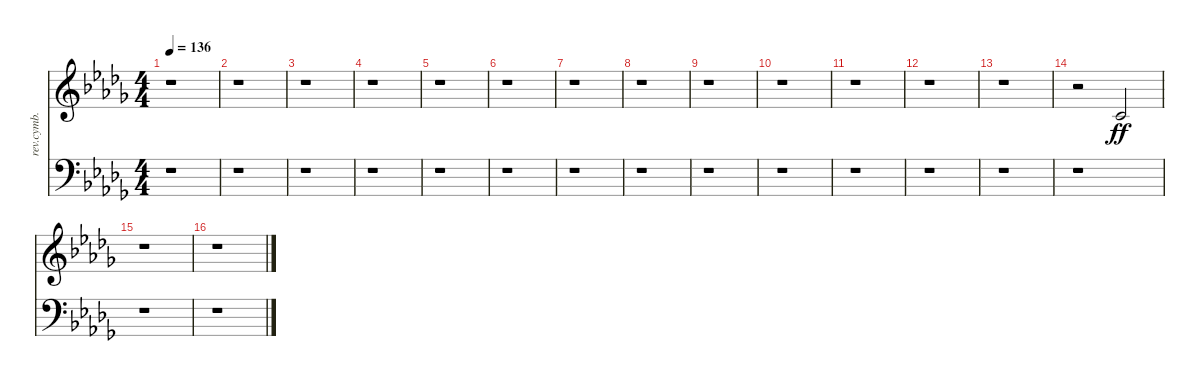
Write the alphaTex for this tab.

\bracketExtendMode nobrackets
\track ("Reverse Cymbal" "rev.cymb.") {instrument reversecymbal}
\staff {score}
\tuning (E4 B3 G3 D3 A2 E2)
\displaytranspose -12
\ts (4 4)
\tempo 136
\clef g2
\ks db
r.1{dy ff beam Down} |
r.1{beam Down} |
r.1{beam Down} |
r.1{beam Down} |
r.1{beam Down} |
r.1{beam Down} |
r.1{beam Down} |
r.1{beam Down} |
r.1{beam Down} |
r.1{beam Down} |
r.1{beam Down} |
r.1{beam Down} |
r.1{beam Down} |
r.2{beam Down} 8.1{acc forcenatural}.2{beam Up} |
r.1{beam Down} |
r.1{beam Down}
\staff {score}
\tuning (G2 D2 A1 E1 B0)
\clef f4
\ottava regular
\simile none
\ks db
r.1{dy mf beam Down} |
r.1{beam Down} |
r.1{beam Down} |
r.1{beam Down} |
r.1{beam Down} |
r.1{beam Down} |
r.1{beam Down} |
r.1{beam Down} |
r.1{beam Down} |
r.1{beam Down} |
r.1{beam Down} |
r.1{beam Down} |
r.1{beam Down} |
r.1{beam Down} |
r.1{beam Down} |
r.1{beam Down}
